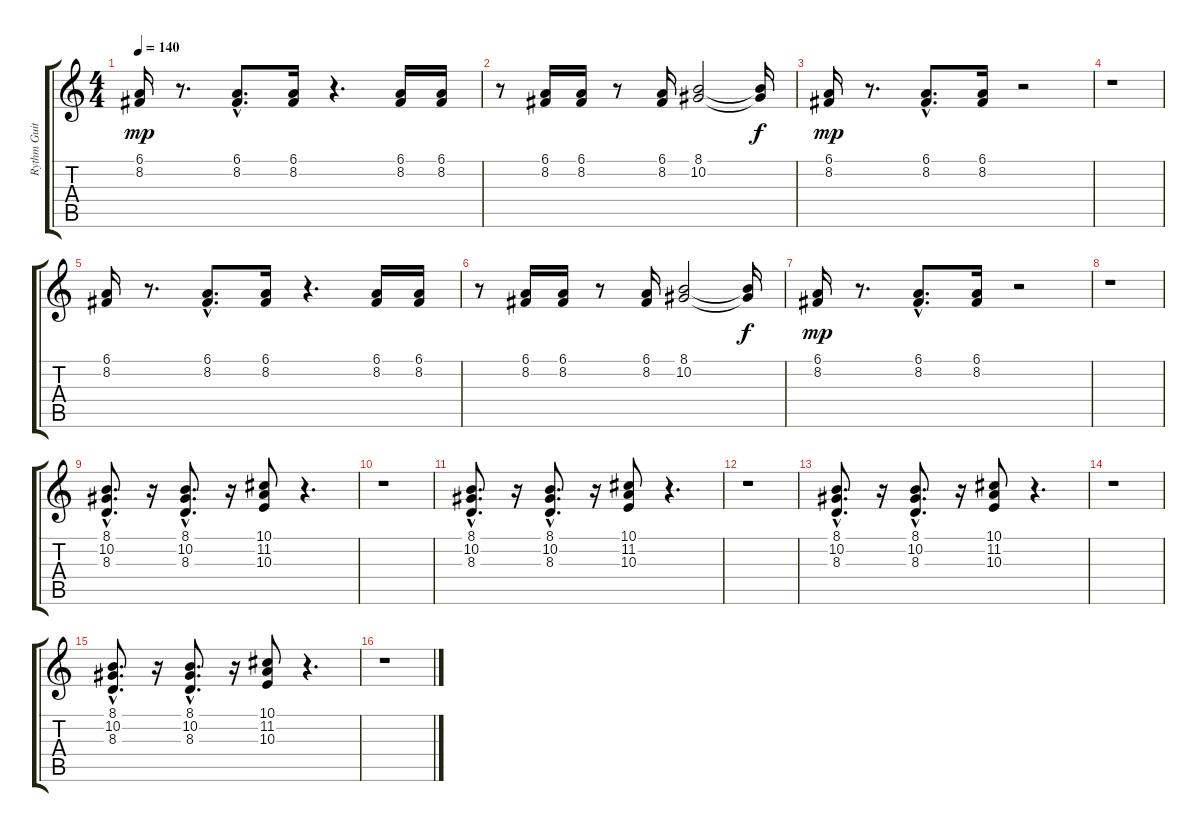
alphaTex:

\track ("Rythm Guitar" "Rythm Guit") {instrument tenorsax}
\staff {score tabs}
\tuning (Eb4 Bb3 Gb3 Db3 Ab2 Eb2) {hide}
\ts (4 4)
\tempo 140
\clef g2
\ks c
(6.1 8.2).16{dy mp} r.8{d} (6.1{hac} 8.2{hac}).8{d} (6.1 8.2).16 r.4{d} (6.1 8.2).16 (6.1 8.2).16 |
r.8 (6.1 8.2).16 (6.1 8.2).16 r.8 (6.1 8.2).16 (8.1 10.2).2 (8.1{t} 10.2{t}).16{dy f} |
(6.1 8.2).16{dy mp} r.8{d} (6.1{hac} 8.2{hac}).8{d} (6.1 8.2).16 r.2 |
r.1 |
(6.1 8.2).16 r.8{d} (6.1{hac} 8.2{hac}).8{d} (6.1 8.2).16 r.4{d} (6.1 8.2).16 (6.1 8.2).16 |
r.8 (6.1 8.2).16 (6.1 8.2).16 r.8 (6.1 8.2).16 (8.1 10.2).2 (8.1{t} 10.2{t}).16{dy f} |
(6.1 8.2).16{dy mp} r.8{d} (6.1{hac} 8.2{hac}).8{d} (6.1 8.2).16 r.2 |
r.1 |
(8.1{hac} 10.2{hac} 8.3{hac}).8{d} r.16 (8.1{hac} 10.2{hac} 8.3{hac}).8{d} r.16 (10.1 11.2 10.3).8 r.4{d} |
r.1 |
(8.1{hac} 10.2{hac} 8.3{hac}).8{d} r.16 (8.1{hac} 10.2{hac} 8.3{hac}).8{d} r.16 (10.1 11.2 10.3).8 r.4{d} |
r.1 |
(8.1{hac} 10.2{hac} 8.3{hac}).8{d} r.16 (8.1{hac} 10.2{hac} 8.3{hac}).8{d} r.16 (10.1 11.2 10.3).8 r.4{d} |
r.1 |
(8.1{hac} 10.2{hac} 8.3{hac}).8{d} r.16 (8.1{hac} 10.2{hac} 8.3{hac}).8{d} r.16 (10.1 11.2 10.3).8 r.4{d} |
r.1
